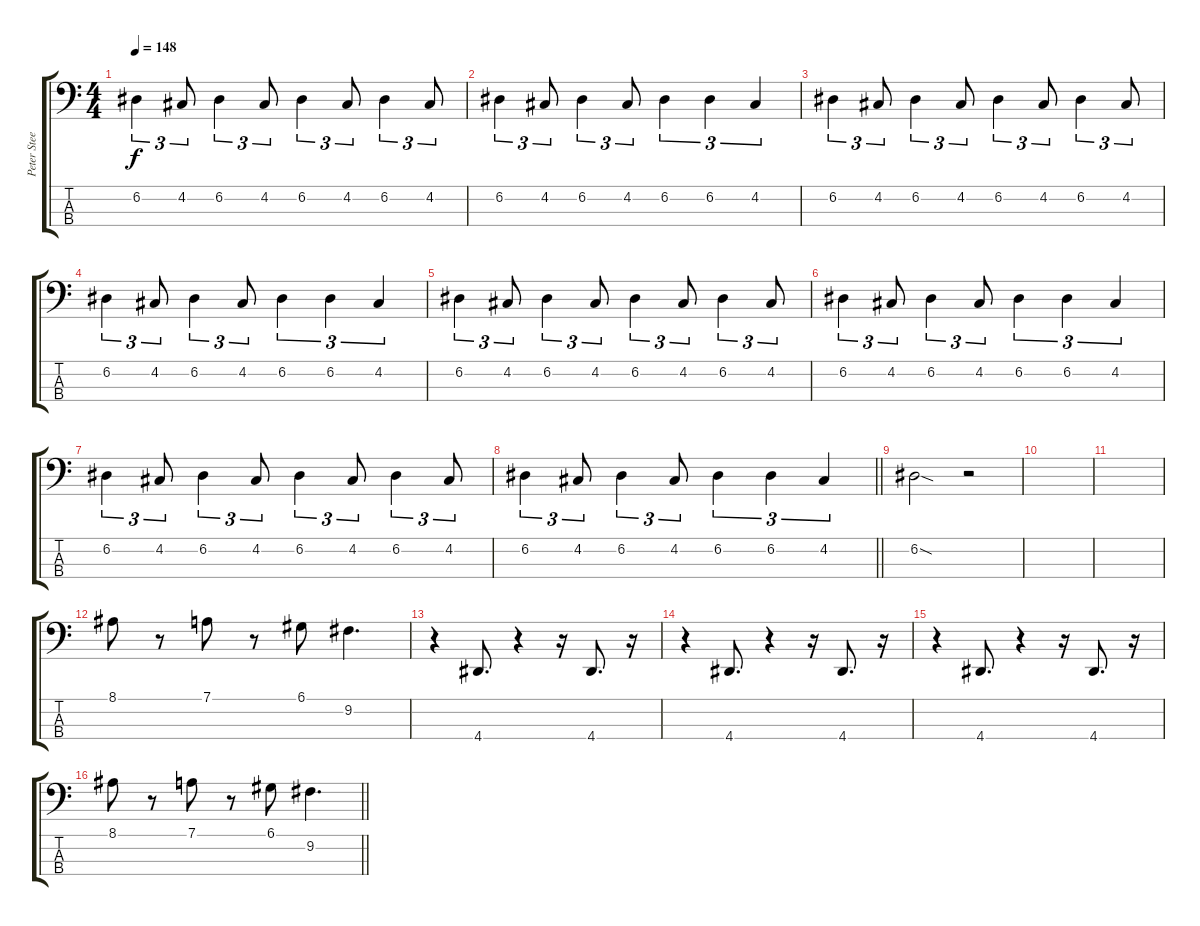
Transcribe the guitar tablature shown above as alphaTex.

\track ("Peter Steele" "Peter Stee") {instrument electricbasspick}
\staff {score tabs}
\tuning (D2 A1 E1 B0) {hide}
\ts (4 4)
\tempo 148
\clef f4
\ks c
6.2.4{tu (3 2) dy f} 4.2.8{tu (3 2)} 6.2.4{tu (3 2)} 4.2.8{tu (3 2)} 6.2.4{tu (3 2)} 4.2.8{tu (3 2)} 6.2.4{tu (3 2)} 4.2.8{tu (3 2)} |
6.2.4{tu (3 2)} 4.2.8{tu (3 2)} 6.2.4{tu (3 2)} 4.2.8{tu (3 2)} 6.2.4{tu (3 2)} 6.2.4{tu (3 2)} 4.2.4{tu (3 2)} |
6.2.4{tu (3 2)} 4.2.8{tu (3 2)} 6.2.4{tu (3 2)} 4.2.8{tu (3 2)} 6.2.4{tu (3 2)} 4.2.8{tu (3 2)} 6.2.4{tu (3 2)} 4.2.8{tu (3 2)} |
6.2.4{tu (3 2)} 4.2.8{tu (3 2)} 6.2.4{tu (3 2)} 4.2.8{tu (3 2)} 6.2.4{tu (3 2)} 6.2.4{tu (3 2)} 4.2.4{tu (3 2)} |
6.2.4{tu (3 2)} 4.2.8{tu (3 2)} 6.2.4{tu (3 2)} 4.2.8{tu (3 2)} 6.2.4{tu (3 2)} 4.2.8{tu (3 2)} 6.2.4{tu (3 2)} 4.2.8{tu (3 2)} |
6.2.4{tu (3 2)} 4.2.8{tu (3 2)} 6.2.4{tu (3 2)} 4.2.8{tu (3 2)} 6.2.4{tu (3 2)} 6.2.4{tu (3 2)} 4.2.4{tu (3 2)} |
6.2.4{tu (3 2)} 4.2.8{tu (3 2)} 6.2.4{tu (3 2)} 4.2.8{tu (3 2)} 6.2.4{tu (3 2)} 4.2.8{tu (3 2)} 6.2.4{tu (3 2)} 4.2.8{tu (3 2)} |
\barLineRight lightlight
6.2.4{tu (3 2)} 4.2.8{tu (3 2)} 6.2.4{tu (3 2)} 4.2.8{tu (3 2)} 6.2.4{tu (3 2)} 6.2.4{tu (3 2)} 4.2.4{tu (3 2)} |
\section ("" "")
6.2{sod}.2 r.2 |
|
|
8.1.8 r.8 7.1.8 r.8 6.1.8 9.2.4{d} |
r.4 4.4.8{d} r.4 r.16 4.4.8{d} r.16 |
r.4 4.4.8{d} r.4 r.16 4.4.8{d} r.16 |
r.4 4.4.8{d} r.4 r.16 4.4.8{d} r.16 |
\barLineRight lightlight
8.1.8 r.8 7.1.8 r.8 6.1.8 9.2.4{d}
